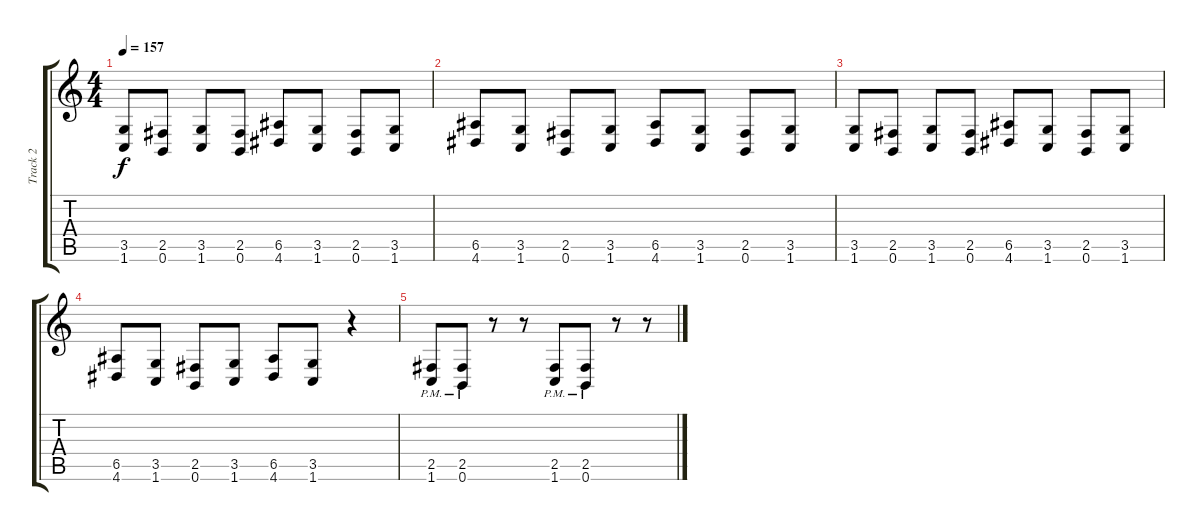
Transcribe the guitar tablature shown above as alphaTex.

\track ("Track 2" "Track 2") {instrument distortionguitar}
\staff {score tabs}
\tuning (B3 Gb3 D3 A2 E2 B1) {hide}
\ts (4 4)
\tempo 157
\clef g2
\ks c
(3.5 1.6).8{dy f balance 0 instrument distortionguitar} (2.5 0.6).8 (3.5 1.6).8 (2.5 0.6).8 (6.5 4.6).8 (3.5 1.6).8 (2.5 0.6).8 (3.5 1.6).8 |
(6.5 4.6).8 (3.5 1.6).8 (2.5 0.6).8 (3.5 1.6).8 (6.5 4.6).8 (3.5 1.6).8 (2.5 0.6).8 (3.5 1.6).8 |
(3.5 1.6).8 (2.5 0.6).8 (3.5 1.6).8 (2.5 0.6).8 (6.5 4.6).8 (3.5 1.6).8 (2.5 0.6).8 (3.5 1.6).8 |
(6.5 4.6).8 (3.5 1.6).8 (2.5 0.6).8 (3.5 1.6).8 (6.5 4.6).8 (3.5 1.6).8 r.4 |
(2.5{pm} 1.6{pm}).8 (2.5{pm} 0.6{pm}).8 r.8 r.8 (2.5{pm} 1.6{pm}).8 (2.5{pm} 0.6{pm}).8 r.8 r.8
